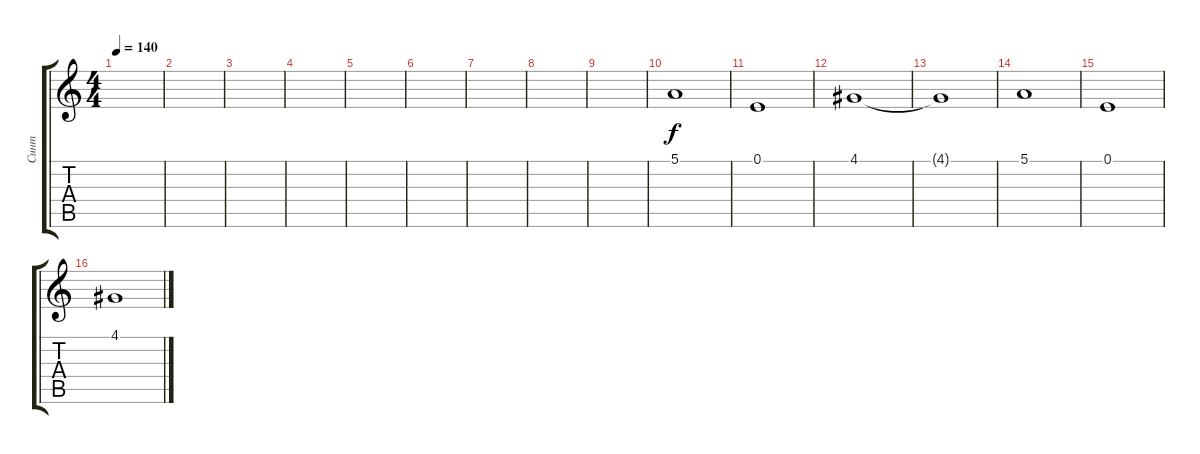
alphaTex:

\track ("Синт" "Синт") {instrument synthstrings1}
\staff {score tabs}
\tuning (E4 B3 G3 D3 A2 E2) {hide}
\ts (4 4)
\tempo 140
\clef g2
\ks c
|
|
|
|
|
|
|
|
|
5.1.1 |
0.1.1 |
4.1.1 |
4.1{t}.1 |
5.1.1 |
0.1.1 |
4.1.1
